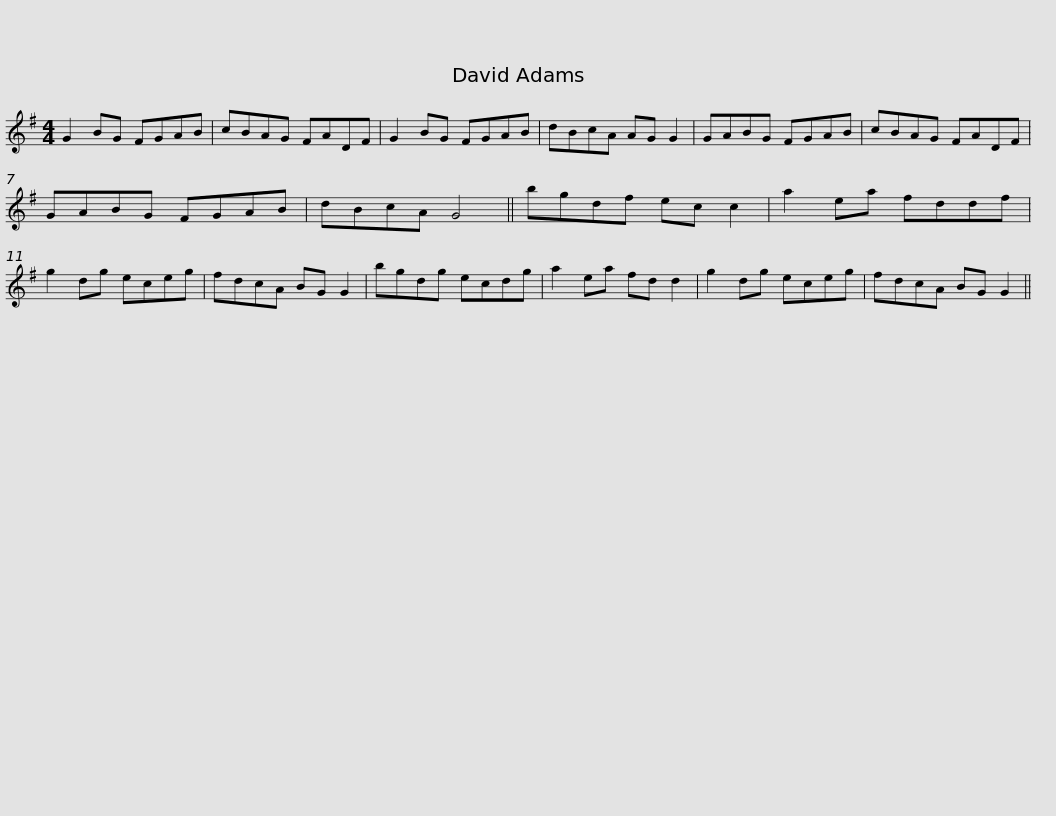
X:1
L:1/8
M:4/4
I:linebreak $
K:G
V:1 treble
V:1
 G2 BG FGAB | cBAG FADF | G2 BG FGAB | dBcA AG G2 | GABG FGAB | %5
 cBAG FADF |$ GABG FGAB | dBcA G4 || bgdf ec c2 | a2 ea fddf | %10
 g2 dg eceg | fdcA BG G2 |$ bgdg ecdg | a2 ea fd d2 | g2 dg eceg | %15
 fdcA BG G2 || %16
